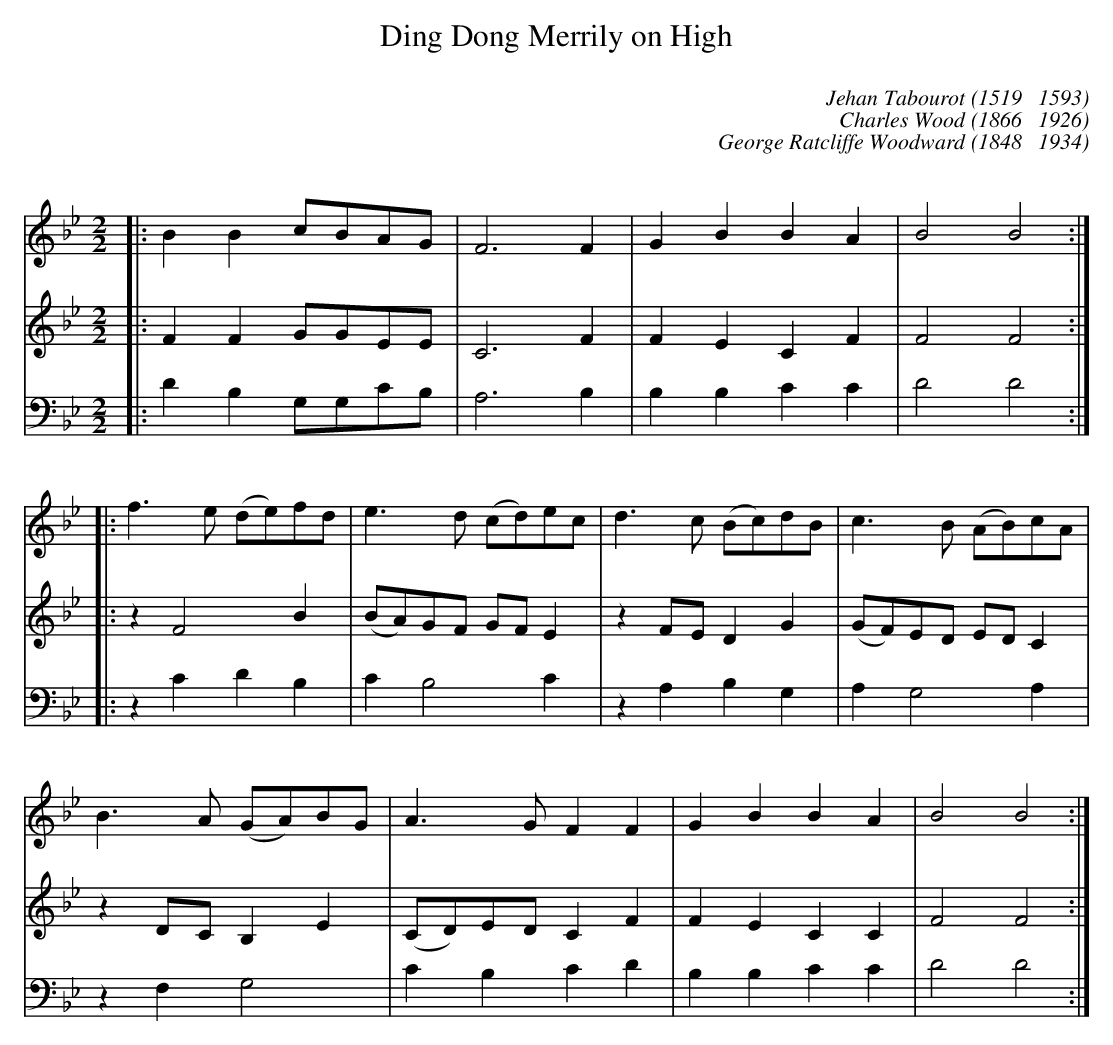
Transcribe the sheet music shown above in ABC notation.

X:1
C:
T:Ding Dong Merrily on High
C:Jehan Tabourot (1519   1593)
C:Charles Wood (1866   1926)
C:George Ratcliffe Woodward (1848   1934)
C:
M:2/2
L:1/8
K:Bbmaj
V:1
|: B2B2 cBAG | F6F2 | G2B2 B2A2 | B4 B4 :|
|: f2>e2 (de)fd | e2>d2 (cd)ec | d2>c2 (Bc)dB | c2>B2 (AB)cA |
B2>A2 (GA)BG | A2>G2 F2F2 | G2B2 B2A2 | B4 B4 :|
V:2
|: F2F2 GGEE | C6F2 | F2E2 C2F2 | F4F4 :|
|: z2F4B2 | (BA)GF GFE2 | z2FE D2G2 | (GF)ED EDC2 |
z2DC B,2E2 | (CD)ED C2F2 | F2E2 C2C2 | F4 F4 :|
V:3
|: D2B,2 G,G,CB, | A,6B,2  | B,2B,2 C2C2 | D4D4 :|
|: z2C2 D2B,2 | C2B,4C2 | z2A,2 B,2G,2 | A,2G,4A,2 |
z2F,2 G,4 | C2B,2 C2D2 | B,2B,2 C2C2 | D4 D4 :|
